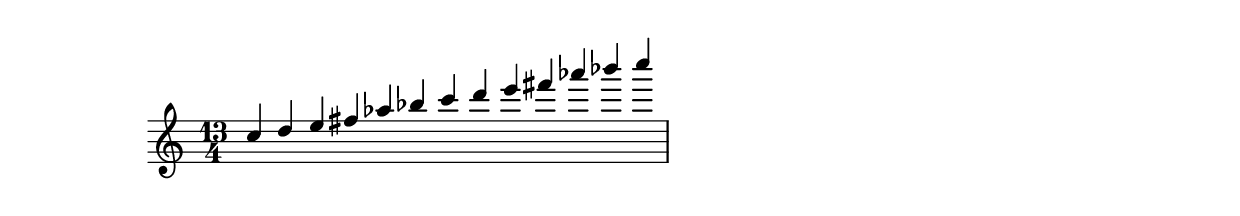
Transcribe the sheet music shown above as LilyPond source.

\version "2.18.2" \score { \new Staff << \new Voice { \set midiInstrument = #"piano" \voiceOne
 \key c \major \time 13/4
\override Voice.TextScript.font-size = #-4
 { c'' d'' e'' fis'' aes'' bes'' c''' d''' e''' fis''' aes''' bes''' c''''  } 
 } >> \layout { } \midi { \context { \Staff \remove "Staff_performer" }
\context { \Voice \consists "Staff_performer" } \tempo 2 = 60 } }
\paper{oddHeaderMarkup = ##f oddFooterMarkup = ##f}
